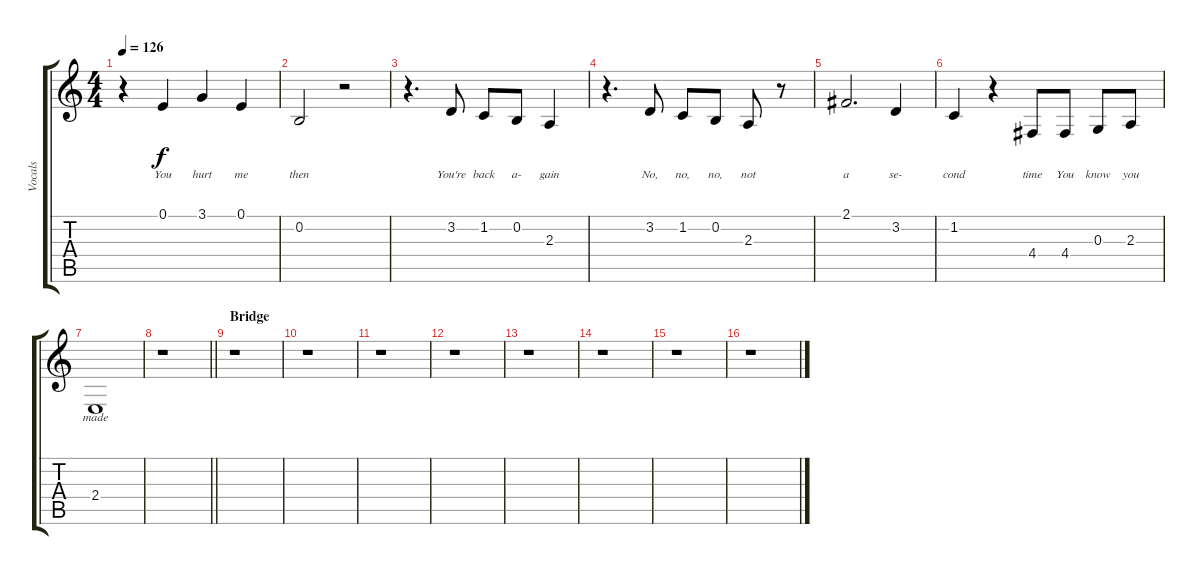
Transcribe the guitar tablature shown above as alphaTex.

\track ("Vocals" "Vocals") {instrument clarinet}
\staff {score tabs}
\tuning (E4 B3 G3 D3 A2 E2) {hide}
\ts (4 4)
\tempo 126
\clef g2
\ks c
r.4{dy f} 0.1.4{lyrics (0 "You") lyrics (1 "") lyrics (2 "") lyrics (3 "") lyrics (4 "")} 3.1.4{lyrics (0 "hurt") lyrics (1 "") lyrics (2 "") lyrics (3 "") lyrics (4 "")} 0.1.4{lyrics (0 "me") lyrics (1 "") lyrics (2 "") lyrics (3 "") lyrics (4 "")} |
0.2.2{lyrics (0 "then") lyrics (1 "") lyrics (2 "") lyrics (3 "") lyrics (4 "")} r.2 |
r.4{d} 3.2.8{lyrics (0 "You're") lyrics (1 "") lyrics (2 "") lyrics (3 "") lyrics (4 "")} 1.2.8{lyrics (0 "back") lyrics (1 "") lyrics (2 "") lyrics (3 "") lyrics (4 "")} 0.2.8{lyrics (0 "a-") lyrics (1 "") lyrics (2 "") lyrics (3 "") lyrics (4 "")} 2.3.4{lyrics (0 "gain") lyrics (1 "") lyrics (2 "") lyrics (3 "") lyrics (4 "")} |
r.4{d} 3.2.8{lyrics (0 "No,") lyrics (1 "") lyrics (2 "") lyrics (3 "") lyrics (4 "")} 1.2.8{lyrics (0 "no,") lyrics (1 "") lyrics (2 "") lyrics (3 "") lyrics (4 "")} 0.2.8{lyrics (0 "no,") lyrics (1 "") lyrics (2 "") lyrics (3 "") lyrics (4 "")} 2.3.8{lyrics (0 "not") lyrics (1 "") lyrics (2 "") lyrics (3 "") lyrics (4 "")} r.8 |
2.1.2{d lyrics (0 "a") lyrics (1 "") lyrics (2 "") lyrics (3 "") lyrics (4 "")} 3.2.4{lyrics (0 "se-") lyrics (1 "") lyrics (2 "") lyrics (3 "") lyrics (4 "")} |
1.2.4{lyrics (0 "cond") lyrics (1 "") lyrics (2 "") lyrics (3 "") lyrics (4 "")} r.4 4.4.8{lyrics (0 "time") lyrics (1 "") lyrics (2 "") lyrics (3 "") lyrics (4 "")} 4.4.8{lyrics (0 "You") lyrics (1 "") lyrics (2 "") lyrics (3 "") lyrics (4 "")} 0.3.8{lyrics (0 "know") lyrics (1 "") lyrics (2 "") lyrics (3 "") lyrics (4 "")} 2.3.8{lyrics (0 "you") lyrics (1 "") lyrics (2 "") lyrics (3 "") lyrics (4 "")} |
2.4.1{lyrics (0 "made") lyrics (1 "") lyrics (2 "") lyrics (3 "") lyrics (4 "")} |
\barLineRight lightlight
r.1 |
\section ("" "Bridge")
r.1 |
r.1 |
r.1 |
r.1 |
r.1 |
r.1 |
r.1 |
r.1
